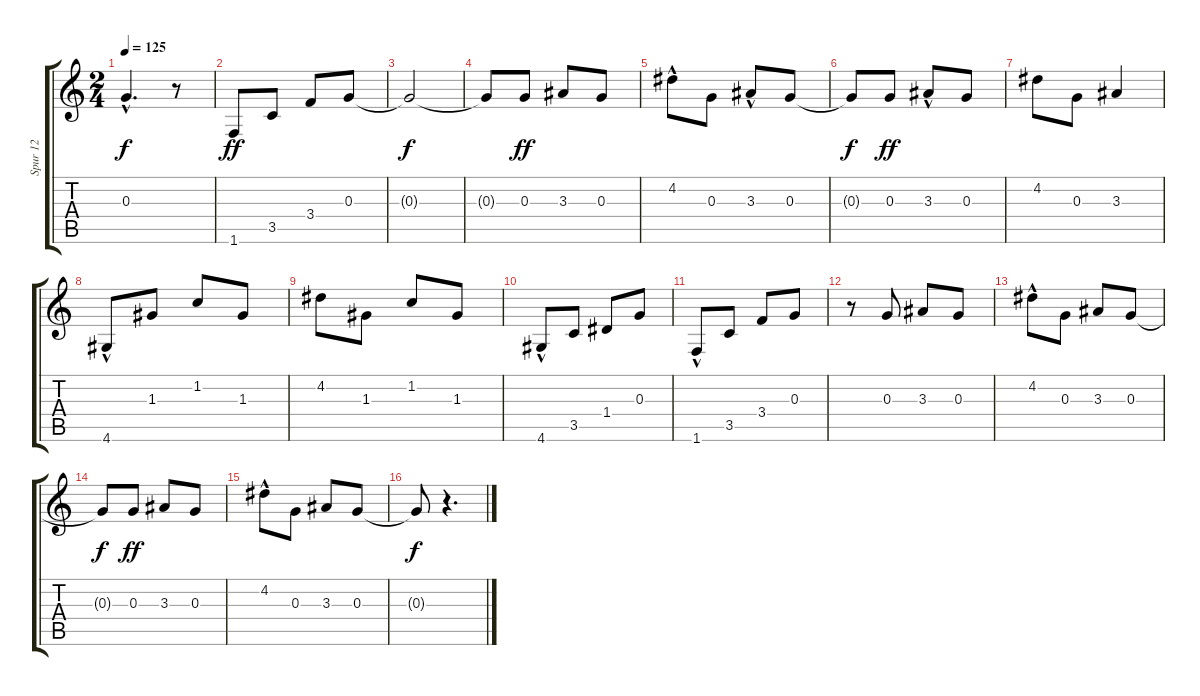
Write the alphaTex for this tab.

\track ("Spur 12" "Spur 12") {instrument electricguitarclean}
\staff {score tabs}
\tuning (E4 B3 G3 D3 A2 E2) {hide}
\ts (2 4)
\tempo 125
\clef g2
\ks c
0.3{hac t}.4{d dy f} r.8 |
1.6.8{dy ff} 3.5.8 3.4.8 0.3.8 |
0.3{t}.2{dy f} |
0.3{t}.8 0.3.8{dy ff} 3.3.8 0.3.8 |
4.2{hac}.8 0.3.8 3.3{hac}.8 0.3.8 |
0.3{t}.8{dy f} 0.3.8{dy ff} 3.3{hac}.8 0.3.8 |
4.2.8 0.3.8 3.3.4 |
4.6{hac}.8 1.3.8 1.2.8 1.3.8 |
4.2.8 1.3.8 1.2.8 1.3.8 |
4.6{hac}.8 3.5.8 1.4.8 0.3.8 |
1.6{hac}.8 3.5.8 3.4.8 0.3.8 |
r.8 0.3.8 3.3.8 0.3.8 |
4.2{hac}.8 0.3.8 3.3.8 0.3.8 |
0.3{t}.8{dy f} 0.3.8{dy ff} 3.3.8 0.3.8 |
4.2{hac}.8 0.3.8 3.3.8 0.3.8 |
0.3{t}.8{dy f} r.4{d}
